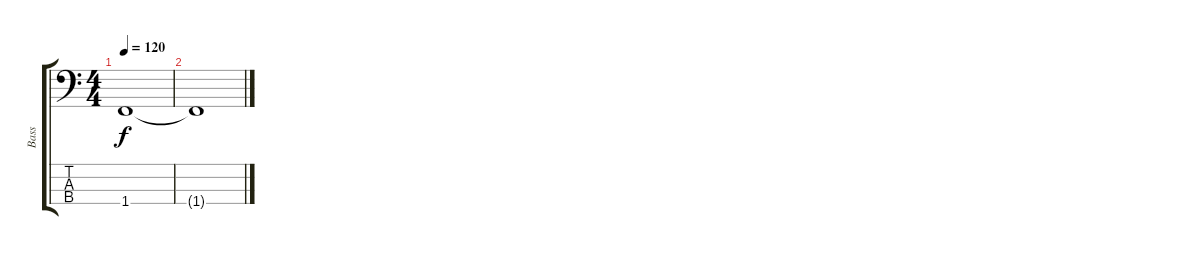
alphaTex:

\track ("Bass" "Bass") {instrument electricbassfinger}
\staff {score tabs}
\tuning (G2 D2 A1 E1) {hide}
\ts (4 4)
\tempo 120
\clef f4
\ks c
1.4.1{dy f} |
1.4{t}.1
